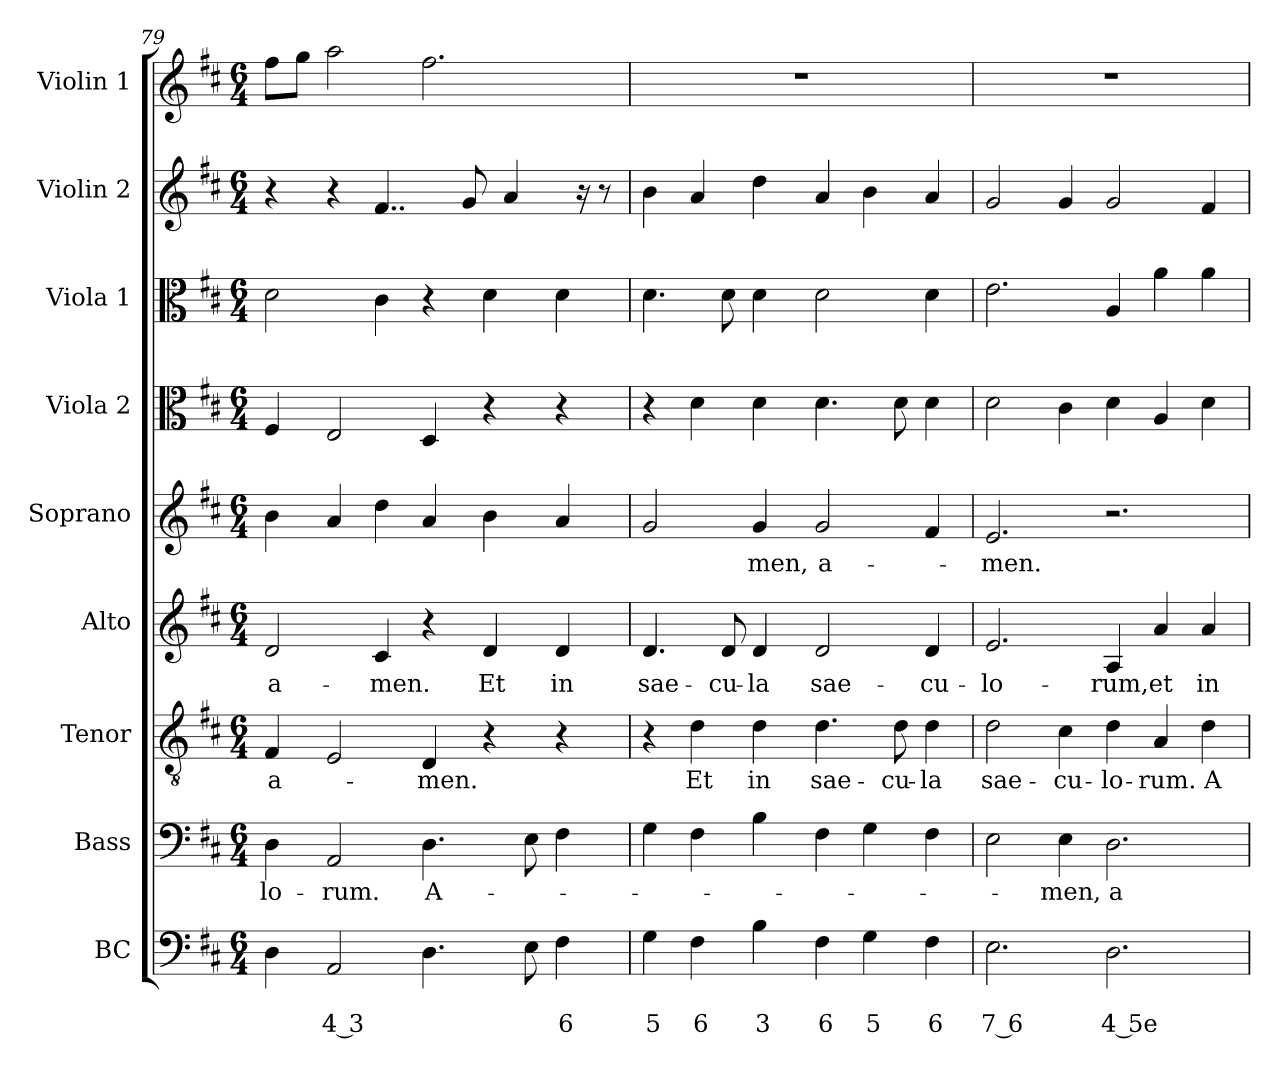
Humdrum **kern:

**kern	**text	**text	**kern	**text	**kern	**text	**kern	**text	**kern	**text	**kern	**kern	**kern	**kern
*part9	*part9	*part9	*part8	*part8	*part7	*part7	*part6	*part6	*part5	*part5	*part4	*part3	*part2	*part1
*staff9	*staff9	*staff9	*staff8	*staff8	*staff7	*staff7	*staff6	*staff6	*staff5	*staff5	*staff4	*staff3	*staff2	*staff1
*I"BC	*	*	*I"Bass	*	*I"Tenor	*	*I"Alto	*	*I"Soprano	*	*I"Viola 2	*I"Viola 1	*I"Violin 2	*I"Violin 1
*I'BC	*	*	*I'B	*	*I'T	*	*I'A	*	*I'S	*	*I'Vla. 2	*I'Vla. 1	*I'Vln. 2	*I'Vln. 1
*clefF4	*	*	*clefF4	*	*clefGv2	*	*clefG2	*	*clefG2	*	*clefC3	*clefC3	*clefG2	*clefG2
*k[f#c#]	*	*	*k[f#c#]	*	*k[f#c#]	*	*k[f#c#]	*	*k[f#c#]	*	*k[f#c#]	*k[f#c#]	*k[f#c#]	*k[f#c#]
*D:	*	*	*D:	*	*D:	*	*D:	*	*D:	*	*D:	*D:	*D:	*D:
*M6/4	*	*	*M6/4	*	*M6/4	*	*M6/4	*	*M6/4	*	*M6/4	*M6/4	*M6/4	*M6/4
=79	=79	=79	=79	=79	=79	=79	=79	=79	=79	=79	=79	=79	=79	=79
!	!	!	!	!LO:LY:b	!	!LO:LY:b	!	!LO:LY:b	!	!	!	!	!	!
4D\	.	.	4D\	-lo-	4F#/	a-	2d/	a-	4b\	.	4F#/	2d\	4r	8ff#\L
.	.	.	.	.	.	.	.	.	.	.	.	.	.	8gg\J
!	!	!LO:LY:b	!	!LO:LY:b	!	!	!	!	!	!	!	!	!	!
2AA/	.	4 3	2AA/	-rum.	2E/	.	.	.	4a/	.	2E/	.	4r	2aa\
!	!	!	!	!	!	!	!	!LO:LY:b	!	!	!	!	!	!
.	.	.	.	.	.	.	4c#/	-men.	4dd\	.	.	4c#\	4..f#/	.
!	!	!	!	!LO:LY:b	!	!LO:LY:b	!	!	!	!	!	!	!	!
4.D\	.	.	4.D\	A-	4D/	-men.	4r	.	4a/	.	4D/	4r	.	2.ff#\
.	.	.	.	.	.	.	.	.	.	.	.	.	8g/	.
!	!	!	!	!	!	!	!	!LO:LY:b	!	!	!	!	!	!
.	.	.	.	.	4r	.	4d/	Et	4b\	.	4r	4d\	.	.
.	.	.	.	.	.	.	.	.	.	.	.	.	4a/	.
8E\	.	.	8E\	.	.	.	.	.	.	.	.	.	.	.
!	!	!LO:LY:b	!	!	!	!	!	!LO:LY:b	!	!	!	!	!	!
4F#\	.	6	4F#\	.	4r	.	4d/	in	4a/	.	4r	4d\	.	.
.	.	.	.	.	.	.	.	.	.	.	.	.	16r	.
.	.	.	.	.	.	.	.	.	.	.	.	.	8r	.
=80	=80	=80	=80	=80	=80	=80	=80	=80	=80	=80	=80	=80	=80	=80
!	!	!LO:LY:b	!	!	!	!	!	!LO:LY:b	!	!	!	!	!	!
4G\	.	5	4G\	.	4r	.	4.d/	sae-	2g/	.	4r	4.d\	4b\	1.r
!	!	!LO:LY:b	!	!	!	!LO:LY:b	!	!	!	!	!	!	!	!
4F#\	.	6	4F#\	.	4d\	Et	.	.	.	.	4d\	.	4a/	.
!	!	!	!	!	!	!	!	!LO:LY:b	!	!	!	!	!	!
.	.	.	.	.	.	.	8d/	-cu-	.	.	.	8d\	.	.
!	!	!LO:LY:b	!	!	!	!LO:LY:b	!	!LO:LY:b	!	!LO:LY:b	!	!	!	!
4B\	.	3	4B\	.	4d\	in	4d/	-la	4g/	-men,	4d\	4d\	4dd\	.
!	!	!LO:LY:b	!	!	!	!LO:LY:b	!	!LO:LY:b	!	!LO:LY:b	!	!	!	!
4F#\	.	6	4F#\	.	4.d\	sae-	2d/	sae-	2g/	a-	4.d\	2d\	4a/	.
!	!	!LO:LY:b	!	!	!	!	!	!	!	!	!	!	!	!
4G\	.	5	4G\	.	.	.	.	.	.	.	.	.	4b\	.
!	!	!	!	!	!	!LO:LY:b	!	!	!	!	!	!	!	!
.	.	.	.	.	8d\	-cu-	.	.	.	.	8d\	.	.	.
!	!	!LO:LY:b	!	!	!	!LO:LY:b	!	!LO:LY:b	!	!	!	!	!	!
4F#\	.	6	4F#\	.	4d\	-la	4d/	-cu-	4f#/	.	4d\	4d\	4a/	.
=81	=81	=81	=81	=81	=81	=81	=81	=81	=81	=81	=81	=81	=81	=81
!	!	!LO:LY:b	!	!	!	!LO:LY:b	!	!LO:LY:b	!	!LO:LY:b	!	!	!	!
2.E\	.	7 6	2E\	.	2d\	sae-	2.e/	-lo-	2.e/	-men.	2d\	2.e\	2g/	1.r
!	!	!	!	!LO:LY:b	!	!LO:LY:b	!	!	!	!	!	!	!	!
.	.	.	4E\	-men,	4c#\	-cu-	.	.	.	.	4c#\	.	4g/	.
!	!	!LO:LY:b	!	!LO:LY:b	!	!LO:LY:b	!	!LO:LY:b	!	!	!	!	!	!
2.D\	.	4 5e	2.D\	a-	4d\	-lo-	4A/	-rum,	2.r	.	4d\	4A/	2g/	.
!	!	!	!	!	!	!LO:LY:b	!	!LO:LY:b	!	!	!	!	!	!
.	.	.	.	.	4A/	-rum.	4a/	et	.	.	4A/	4a\	.	.
!	!	!	!	!	!	!LO:LY:b	!	!LO:LY:b	!	!	!	!	!	!
.	.	.	.	.	4d\	A-	4a/	in	.	.	4d\	4a\	4f#/	.
=	=	=	=	=	=	=	=	=	=	=	=	=	=	=
*-	*-	*-	*-	*-	*-	*-	*-	*-	*-	*-	*-	*-	*-	*-
